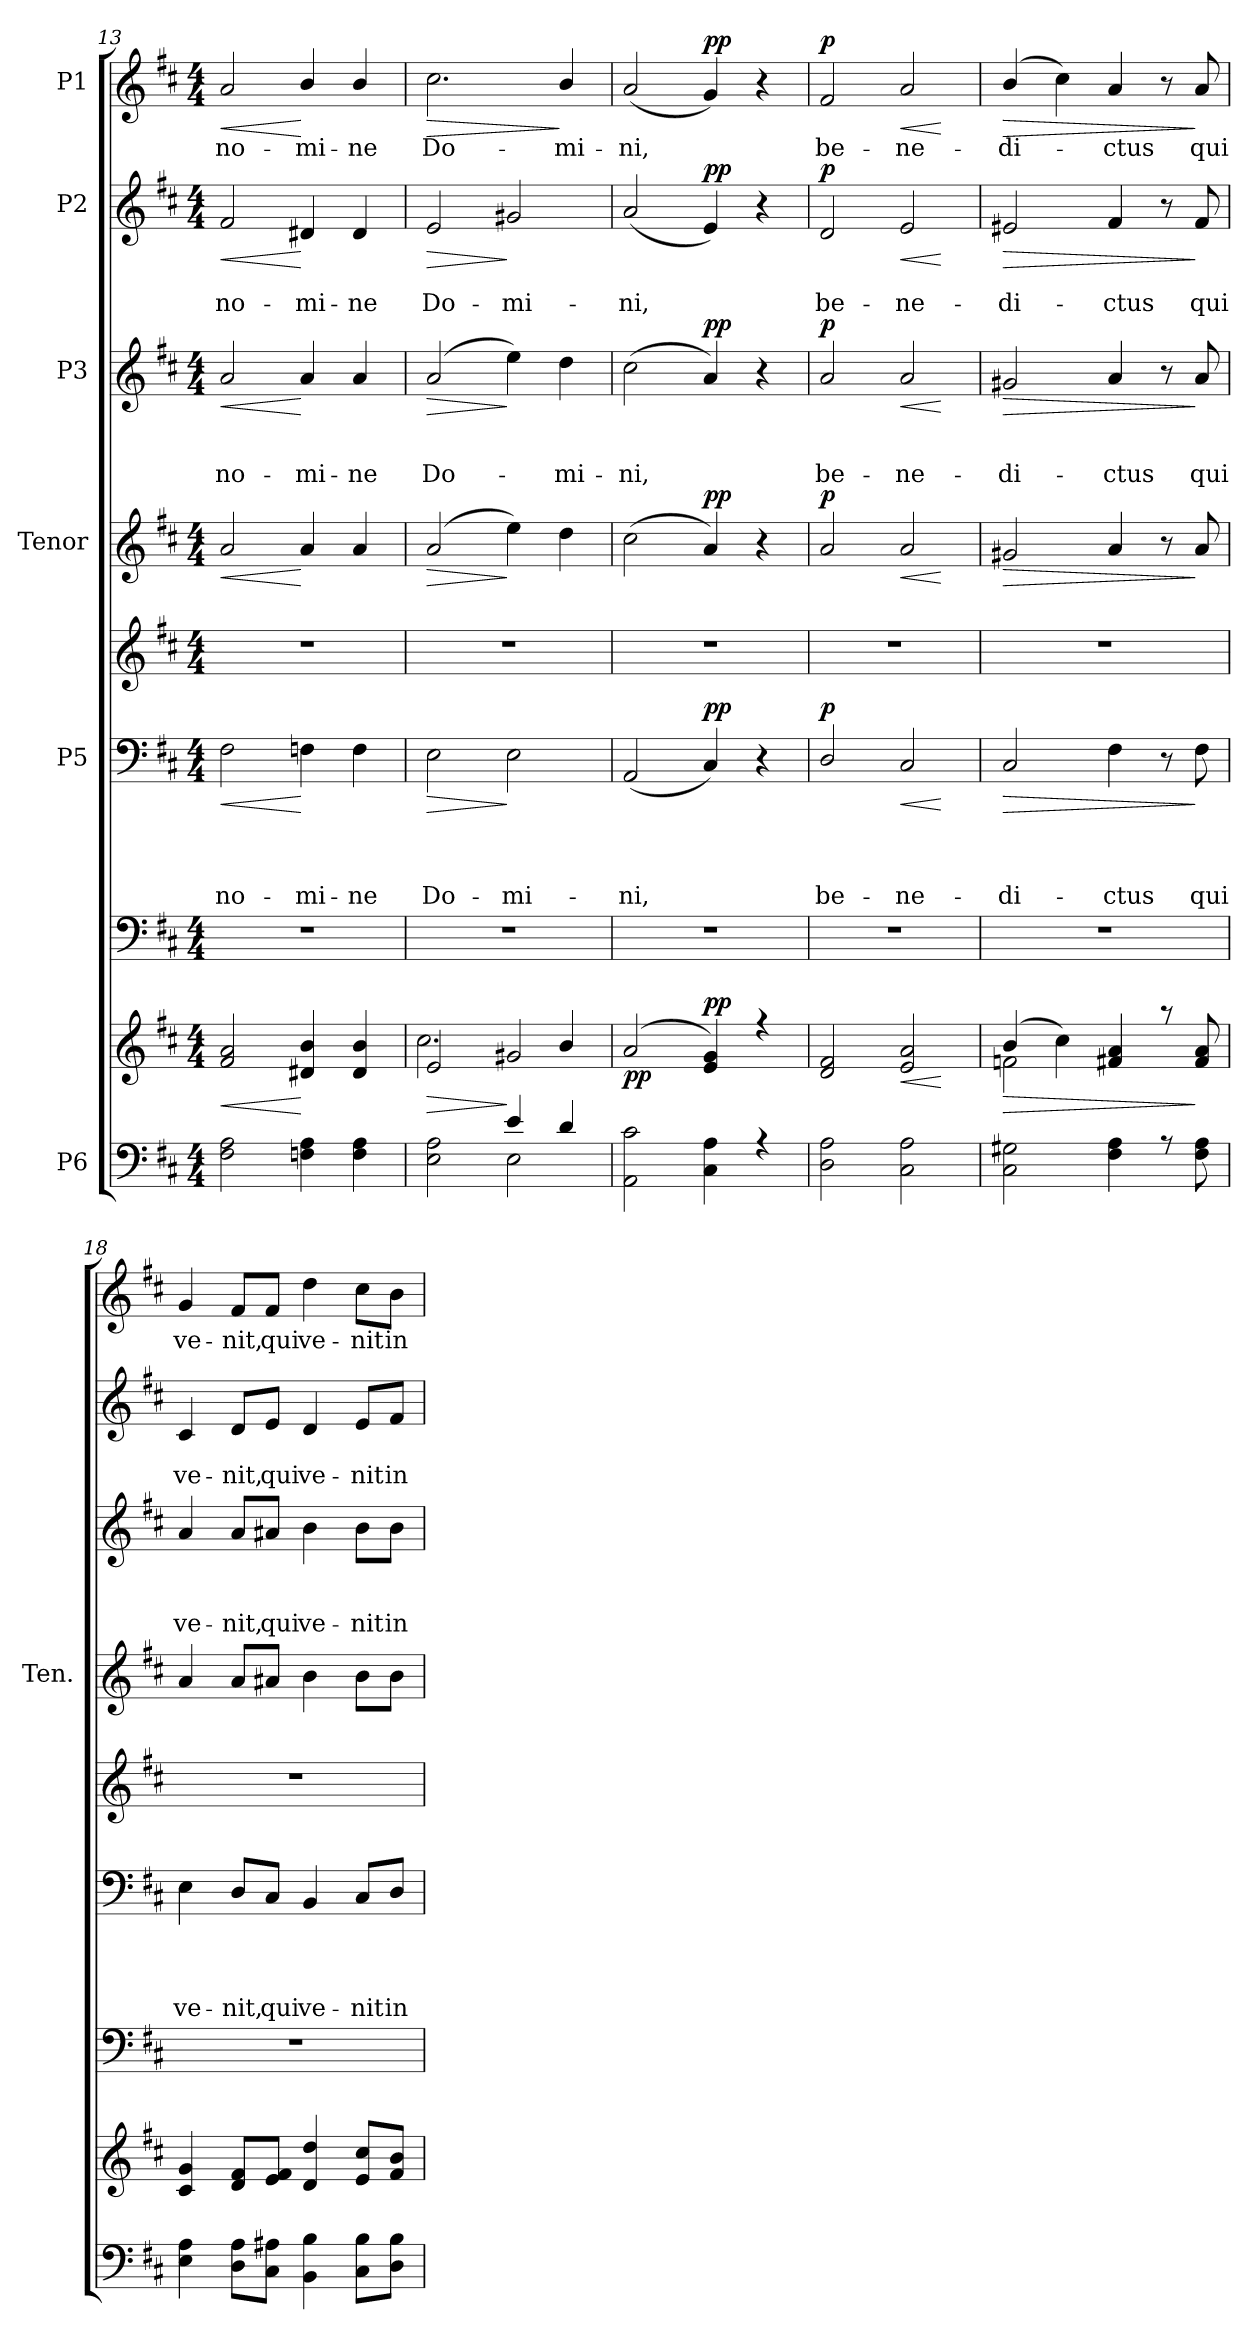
**kern	**kern	**dynam	**kern	**kern	**text	**text	**text	**text	**dynam	**kern	**kern	**dynam	**kern	**text	**text	**text	**dynam	**kern	**text	**text	**dynam	**kern	**text	**dynam
*part8	*part8	*part8	*part7	*part6	*part6	*part6	*part6	*part6	*part6	*part5	*part4	*part4	*part3	*part3	*part3	*part3	*part3	*part2	*part2	*part2	*part2	*part1	*part1	*part1
*staff9	*staff8	*staff8/9	*staff7	*staff6	*staff6	*staff6	*staff6	*staff6	*staff6	*staff5	*staff4	*staff4	*staff3	*staff3	*staff3	*staff3	*staff3	*staff2	*staff2	*staff2	*staff2	*staff1	*staff1	*staff1
*I"P6	*	*	*	*I"P5	*	*	*	*	*	*	*I"Tenor	*	*I"P3	*	*	*	*	*I"P2	*	*	*	*I"P1	*	*
*	*	*	*	*	*	*	*	*	*	*	*I'Ten.	*	*	*	*	*	*	*	*	*	*	*	*	*
*clefF4	*clefG2	*	*clefF4	*clefF4	*	*	*	*	*	*clefG2	*clefG2	*	*clefG2	*	*	*	*	*clefG2	*	*	*	*clefG2	*	*
*	*	*	*	*	*	*	*	*	*	*ITrd7c12	*ITrd7c12	*	*ITrd7c12	*	*	*	*	*	*	*	*	*	*	*
*k[f#c#]	*k[f#c#]	*	*k[f#c#]	*k[f#c#]	*	*	*	*	*	*k[f#c#]	*k[f#c#]	*	*k[f#c#]	*	*	*	*	*k[f#c#]	*	*	*	*k[f#c#]	*	*
*D:	*D:	*	*D:	*D:	*	*	*	*	*	*D:	*D:	*	*D:	*	*	*	*	*D:	*	*	*	*D:	*	*
*M4/4	*M4/4	*	*M4/4	*M4/4	*	*	*	*	*	*M4/4	*M4/4	*	*M4/4	*	*	*	*	*M4/4	*	*	*	*M4/4	*	*
=13	=13	=13	=13	=13	=13	=13	=13	=13	=13	=13	=13	=13	=13	=13	=13	=13	=13	=13	=13	=13	=13	=13	=13	=13
*^	*	*	*	*	*	*	*	*	*	*	*	*	*	*	*	*	*	*	*	*	*	*	*	*
!	!	!	!LO:HP:b	!	!	!	!	!	!LO:LY:b	!LO:HP:b	!	!	!LO:HP:b	!	!	!	!LO:LY:b	!LO:HP:b	!	!	!LO:LY:b	!LO:HP:b	!	!LO:LY:b	!LO:HP:b
*	*	*^	*	*	*	*	*	*	*	*	*	*	*	*	*	*	*	*	*	*	*	*	*	*	*
2F#\ 2A\	1ryy	2f#/ 2a/	1ryy	<	1r	2F#\	.	.	.	no-	<	1r	2A/	<	2A/	.	.	no-	<	2f#/	.	no-	<	2a/	no-	<
!	!	!	!	!	!	!	!	!	!	!LO:LY:b	!	!	!	!	!	!	!	!LO:LY:b	!	!	!	!LO:LY:b	!	!	!LO:LY:b	!
4Fn\ 4A\	.	4d#X/ 4b/	.	[	.	4Fn\	.	.	.	-mi-	[	.	4A/	[	4A/	.	.	-mi-	[	4d#X/	.	-mi-	[	4b/	-mi-	[
!	!	!	!	!	!	!	!	!	!	!LO:LY:b	!	!	!	!	!	!	!	!LO:LY:b	!	!	!	!LO:LY:b	!	!	!LO:LY:b	!
4F\ 4A\	.	4d#/ 4b/	.	.	.	4F\	.	.	.	-ne	.	.	4A/	.	4A/	.	.	-ne	.	4d#/	.	-ne	.	4b/	-ne	.
=14	=14	=14	=14	=14	=14	=14	=14	=14	=14	=14	=14	=14	=14	=14	=14	=14	=14	=14	=14	=14	=14	=14	=14	=14	=14	=14
!	!	!	!	!LO:HP:b	!	!	!	!	!	!LO:LY:b	!LO:HP:b	!	!	!LO:HP:b	!	!	!	!LO:LY:b	!LO:HP:b	!	!	!LO:LY:b	!LO:HP:b	!	!LO:LY:b	!LO:HP:b
2E\ 2A\	2ryy	2e/	2.cc#\	>	1r	2E\	.	.	.	Do-	>	1r	(>2A/	>	(>2A/	.	.	Do-	>	2e/	.	Do-	>	2.cc#\	Do-	>
!	!	!	!	!	!	!	!	!	!	!LO:LY:b	!	!	!	!	!	!	!	!	!	!	!	!LO:LY:b	!	!	!	!
4e/	2E\	2g#X/	.	]	.	2E\	.	.	.	-mi-	]	.	4e\)	]	4e\)	.	.	.	]	2g#X/	.	-mi-	]	.	.	.
!	!	!	!	!	!	!	!	!	!	!	!	!	!	!	!	!	!	!LO:LY:b	!	!	!	!	!	!	!LO:LY:b	!
4d/	.	.	4b/	.	.	.	.	.	.	.	.	.	4d\	.	4d\	.	.	-mi-	.	.	.	.	.	4b/	-mi-	]
=15	=15	=15	=15	=15	=15	=15	=15	=15	=15	=15	=15	=15	=15	=15	=15	=15	=15	=15	=15	=15	=15	=15	=15	=15	=15	=15
!	!	!	!	!LO:DY:b	!	!	!	!	!	!LO:LY:b	!	!	!	!	!	!	!	!LO:LY:b	!	!	!	!LO:LY:b	!	!	!LO:LY:b	!
2AA\ 2c#\	1ryy	(<2a/	1ryy	pp	1r	(<2AA/	.	.	.	-ni,	.	1r	(>2c#\	.	(>2c#\	.	.	-ni,	.	(<2a/	.	-ni,	.	(<2a/	-ni,	.
!	!	!	!	!LO:DY:a	!	!	!	!	!	!	!LO:DY:a	!	!	!LO:DY:a	!	!	!	!	!LO:DY:a	!	!	!	!LO:DY:a	!	!	!LO:DY:a
4C#\ 4A\	.	4e/ 4g/)	.	pp	.	4C#/)	.	.	.	.	pp	.	4A/)	pp	4A/)	.	.	.	pp	4e/)	.	.	pp	4g/)	.	pp
4r	.	4r	.	.	.	4r	.	.	.	.	.	.	4r	.	4r	.	.	.	.	4r	.	.	.	4r	.	.
=16	=16	=16	=16	=16	=16	=16	=16	=16	=16	=16	=16	=16	=16	=16	=16	=16	=16	=16	=16	=16	=16	=16	=16	=16	=16	=16
!	!	!	!	!LO:DY:a	!	!	!	!	!	!LO:LY:b	!	!	!	!	!	!	!	!LO:LY:b	!	!	!	!LO:LY:b	!	!	!LO:LY:b	!
!	!	!	!	!LO:DY:n=1:b	!	!	!	!	!	!	!LO:DY:a	!	!	!LO:DY:a	!	!	!	!	!LO:DY:a	!	!	!	!LO:DY:a	!	!	!LO:DY:a
2D\ 2A\	1ryy	2d/ 2f#/	1ryy	p p	1r	2D/	.	.	.	be-	p	1r	2A/	p	2A/	.	.	be-	p	2d/	.	be-	p	2f#/	be-	p
!	!	!	!	!LO:HP:b	!	!	!	!	!	!LO:LY:b	!LO:HP:b	!	!	!LO:HP:b	!	!	!	!LO:LY:b	!LO:HP:b	!	!	!LO:LY:b	!LO:HP:b	!	!LO:LY:b	!LO:HP:b
2C#\ 2A\	.	2e/ 2a/	.	<	.	2C#/	.	.	.	-ne-	<	.	2A/	<	2A/	.	.	-ne-	<	2e/	.	-ne-	<	2a/	-ne-	<
*v	*v	*	*	*	*	*	*	*	*	*	*	*	*	*	*	*	*	*	*	*	*	*	*	*	*	*
*	*v	*v	*	*	*	*	*	*	*	*	*	*	*	*	*	*	*	*	*	*	*	*	*	*	*
.	.	[	.	.	.	.	.	.	[	.	.	[	.	.	.	.	[	.	.	.	[	.	.	[
=17	=17	=17	=17	=17	=17	=17	=17	=17	=17	=17	=17	=17	=17	=17	=17	=17	=17	=17	=17	=17	=17	=17	=17	=17
*^	*	*	*	*	*	*	*	*	*	*	*	*	*	*	*	*	*	*	*	*	*	*	*	*
!	!	!	!LO:HP:b	!	!	!	!	!	!LO:LY:b	!LO:HP:b	!	!	!LO:HP:b	!	!	!	!LO:LY:b	!LO:HP:b	!	!	!LO:LY:b	!LO:HP:b	!	!LO:LY:b	!LO:HP:b
*	*	*^	*	*	*	*	*	*	*	*	*	*	*	*	*	*	*	*	*	*	*	*	*	*	*
2C#\ 2G#X\	1ryy	(>4b/	2fn\	>	1r	2C#/	.	.	.	-di-	>	1r	2G#X/	>	2G#X/	.	.	-di-	>	2e#X/	.	-di-	>	(<4b/	-di-	>
.	.	4cc#\)	.	.	.	.	.	.	.	.	.	.	.	.	.	.	.	.	.	.	.	.	.	4cc#\)	.	.
!	!	!	!	!	!	!	!	!	!	!LO:LY:b	!	!	!	!	!	!	!	!LO:LY:b	!	!	!	!LO:LY:b	!	!	!LO:LY:b	!
4F#\ 4A\	.	4f#X/ 4a/	2ryy	.	.	4F#\	.	.	.	-ctus	.	.	4A/	.	4A/	.	.	-ctus	.	4f#/	.	-ctus	.	4a/	-ctus	.
8r	.	8raa	.	.	.	8r	.	.	.	.	.	.	8r	.	8r	.	.	.	.	8r	.	.	.	8r	.	.
!	!	!	!	!	!	!	!	!	!	!LO:LY:b	!	!	!	!	!	!	!	!LO:LY:b	!	!	!	!LO:LY:b	!	!	!LO:LY:b	!
8F#\ 8A\	.	8f#/ 8a/	.	]	.	8F#\	.	.	.	qui	]	.	8A/	]	8A/	.	.	qui	]	8f#/	.	qui	]	8a/	qui	]
!!LO:LB:g=z
=18	=18	=18	=18	=18	=18	=18	=18	=18	=18	=18	=18	=18	=18	=18	=18	=18	=18	=18	=18	=18	=18	=18	=18	=18	=18	=18
!	!	!	!	!	!	!	!	!	!	!LO:LY:b	!	!	!	!	!	!	!	!LO:LY:b	!	!	!	!LO:LY:b	!	!	!LO:LY:b	!
4E\ 4A\	1ryy	1ryy	4c#/ 4g/	.	1r	4E\	.	.	.	ve-	.	1r	4A/	.	4A/	.	.	ve-	.	4c#/	.	ve-	.	4g/	ve-	.
!	!	!	!	!	!	!	!	!	!	!LO:LY:b	!	!	!	!	!	!	!	!LO:LY:b	!	!	!	!LO:LY:b	!	!	!LO:LY:b	!
8D\ 8A\L	.	.	8d/ 8f#/L	.	.	8D/L	.	.	.	-nit,	.	.	8A/L	.	8A/L	.	.	-nit,	.	8d/L	.	-nit,	.	8f#/L	-nit,	.
!	!	!	!	!	!	!	!	!	!	!LO:LY:b	!	!	!	!	!	!	!	!LO:LY:b	!	!	!	!LO:LY:b	!	!	!LO:LY:b	!
8C#\ 8A#X\J	.	.	8e/ 8f#/J	.	.	8C#/J	.	.	.	qui	.	.	8A#X/J	.	8A#X/J	.	.	qui	.	8e/J	.	qui	.	8f#/J	qui	.
!	!	!	!	!	!	!	!	!	!	!LO:LY:b	!	!	!	!	!	!	!	!LO:LY:b	!	!	!	!LO:LY:b	!	!	!LO:LY:b	!
4BB\ 4B\	.	.	4d/ 4dd/	.	.	4BB/	.	.	.	ve-	.	.	4B\	.	4B\	.	.	ve-	.	4d/	.	ve-	.	4dd\	ve-	.
!	!	!	!	!	!	!	!	!	!	!LO:LY:b	!	!	!	!	!	!	!	!LO:LY:b	!	!	!	!LO:LY:b	!	!	!LO:LY:b	!
8C#\ 8B\L	.	.	8e/ 8cc#/L	.	.	8C#/L	.	.	.	-nit	.	.	8B\L	.	8B\L	.	.	-nit	.	8e/L	.	-nit	.	8cc#\L	-nit	.
!	!	!	!	!	!	!	!	!	!	!LO:LY:b	!	!	!	!	!	!	!	!LO:LY:b	!	!	!	!LO:LY:b	!	!	!LO:LY:b	!
8D\ 8B\J	.	.	8f#/ 8b/J	.	.	8D/J	.	.	.	in	.	.	8B\J	.	8B\J	.	.	in	.	8f#/J	.	in	.	8b\J	in	.
*v	*v	*	*	*	*	*	*	*	*	*	*	*	*	*	*	*	*	*	*	*	*	*	*	*	*	*
*	*v	*v	*	*	*	*	*	*	*	*	*	*	*	*	*	*	*	*	*	*	*	*	*	*	*
=	=	=	=	=	=	=	=	=	=	=	=	=	=	=	=	=	=	=	=	=	=	=	=	=
*-	*-	*-	*-	*-	*-	*-	*-	*-	*-	*-	*-	*-	*-	*-	*-	*-	*-	*-	*-	*-	*-	*-	*-	*-
